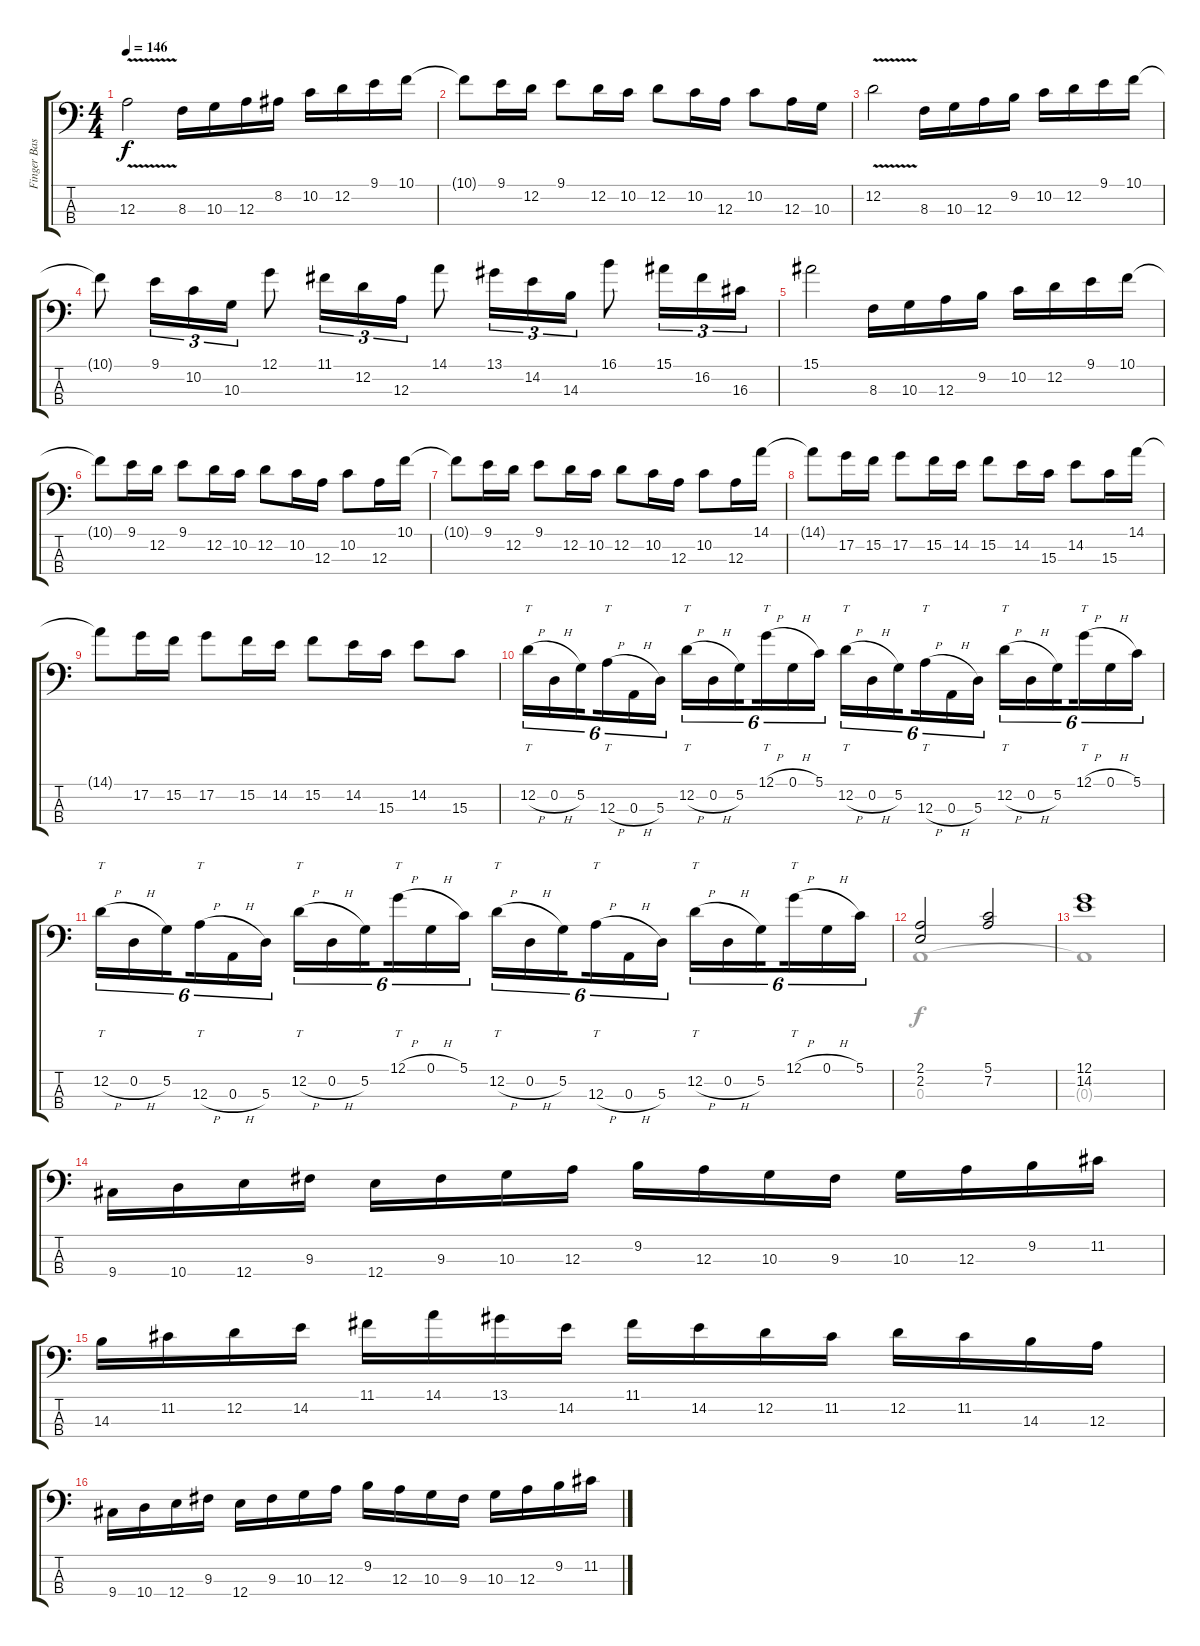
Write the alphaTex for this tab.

\track ("Finger Bass" "Finger Bas") {instrument electricbassfinger}
\staff {score tabs}
\tuning (G2 D2 A1 E1) {hide}
\voice
\ts (4 4)
\tempo 146
\clef f4
\ks c
12.3{v}.2{dy f} 8.3.16 10.3.16 12.3.16 8.2.16 10.2.16 12.2.16 9.1.16 10.1.16 |
10.1{t}.8 9.1.16 12.2.16 9.1.8 12.2.16 10.2.16 12.2.8 10.2.16 12.3.16 10.2.8 12.3.16 10.3.16 |
12.2{v}.2 8.3.16 10.3.16 12.3.16 9.2.16 10.2.16 12.2.16 9.1.16 10.1.16 |
10.1{t}.8 9.1.16{tu (3 2)} 10.2.16{tu (3 2)} 10.3.16{tu (3 2)} 12.1.8 11.1.16{tu (3 2)} 12.2.16{tu (3 2)} 12.3.16{tu (3 2)} 14.1.8 13.1.16{tu (3 2)} 14.2.16{tu (3 2)} 14.3.16{tu (3 2)} 16.1.8 15.1.16{tu (3 2)} 16.2.16{tu (3 2)} 16.3.16{tu (3 2)} |
15.1.2 8.3.16 10.3.16 12.3.16 9.2.16 10.2.16 12.2.16 9.1.16 10.1.16 |
10.1{t}.8 9.1.16 12.2.16 9.1.8 12.2.16 10.2.16 12.2.8 10.2.16 12.3.16 10.2.8 12.3.16 10.1.16 |
10.1{t}.8 9.1.16 12.2.16 9.1.8 12.2.16 10.2.16 12.2.8 10.2.16 12.3.16 10.2.8 12.3.16 14.1.16 |
14.1{t}.8 17.2.16 15.2.16 17.2.8 15.2.16 14.2.16 15.2.8 14.2.16 15.3.16 14.2.8 15.3.16 14.1.16 |
14.1{t}.8 17.2.16 15.2.16 17.2.8 15.2.16 14.2.16 15.2.8 14.2.16 15.3.16 14.2.8 15.3.8 |
12.2{h}.16{tt tu (6 4)} 0.2{h}.16{tu (6 4)} 5.2.16{tu (6 4) beam splitsecondary} 12.3{h}.16{tt tu (6 4)} 0.3{h}.16{tu (6 4)} 5.3.16{tu (6 4)} 12.2{h}.16{tt tu (6 4)} 0.2{h}.16{tu (6 4)} 5.2.16{tu (6 4) beam splitsecondary} 12.1{h}.16{tt tu (6 4)} 0.1{h}.16{tu (6 4)} 5.1.16{tu (6 4)} 12.2{h}.16{tt tu (6 4)} 0.2{h}.16{tu (6 4)} 5.2.16{tu (6 4) beam splitsecondary} 12.3{h}.16{tt tu (6 4)} 0.3{h}.16{tu (6 4)} 5.3.16{tu (6 4)} 12.2{h}.16{tt tu (6 4)} 0.2{h}.16{tu (6 4)} 5.2.16{tu (6 4) beam splitsecondary} 12.1{h}.16{tt tu (6 4)} 0.1{h}.16{tu (6 4)} 5.1.16{tu (6 4)} |
12.2{h}.16{tt tu (6 4)} 0.2{h}.16{tu (6 4)} 5.2.16{tu (6 4) beam splitsecondary} 12.3{h}.16{tt tu (6 4)} 0.3{h}.16{tu (6 4)} 5.3.16{tu (6 4)} 12.2{h}.16{tt tu (6 4)} 0.2{h}.16{tu (6 4)} 5.2.16{tu (6 4) beam splitsecondary} 12.1{h}.16{tt tu (6 4)} 0.1{h}.16{tu (6 4)} 5.1.16{tu (6 4)} 12.2{h}.16{tt tu (6 4)} 0.2{h}.16{tu (6 4)} 5.2.16{tu (6 4) beam splitsecondary} 12.3{h}.16{tt tu (6 4)} 0.3{h}.16{tu (6 4)} 5.3.16{tu (6 4)} 12.2{h}.16{tt tu (6 4)} 0.2{h}.16{tu (6 4)} 5.2.16{tu (6 4) beam splitsecondary} 12.1{h}.16{tt tu (6 4)} 0.1{h}.16{tu (6 4)} 5.1.16{tu (6 4)} |
(2.1 2.2).2 (5.1 7.2).2 |
(12.1 14.2).1 |
9.4.16 10.4.16 12.4.16 9.3.16 12.4.16 9.3.16 10.3.16 12.3.16 9.2.16 12.3.16 10.3.16 9.3.16 10.3.16 12.3.16 9.2.16 11.2.16 |
14.3.16 11.2.16 12.2.16 14.2.16 11.1.16 14.1.16 13.1.16 14.2.16 11.1.16 14.2.16 12.2.16 11.2.16 12.2.16 11.2.16 14.3.16 12.3.16 |
9.4.16 10.4.16 12.4.16 9.3.16 12.4.16 9.3.16 10.3.16 12.3.16 9.2.16 12.3.16 10.3.16 9.3.16 10.3.16 12.3.16 9.2.16 11.2.16
\voice
\clef f4
\ottava regular
\simile none
\ks c
|
|
|
|
|
|
|
|
|
|
|
0.3.1 |
0.3{t}.1 |
|
|
